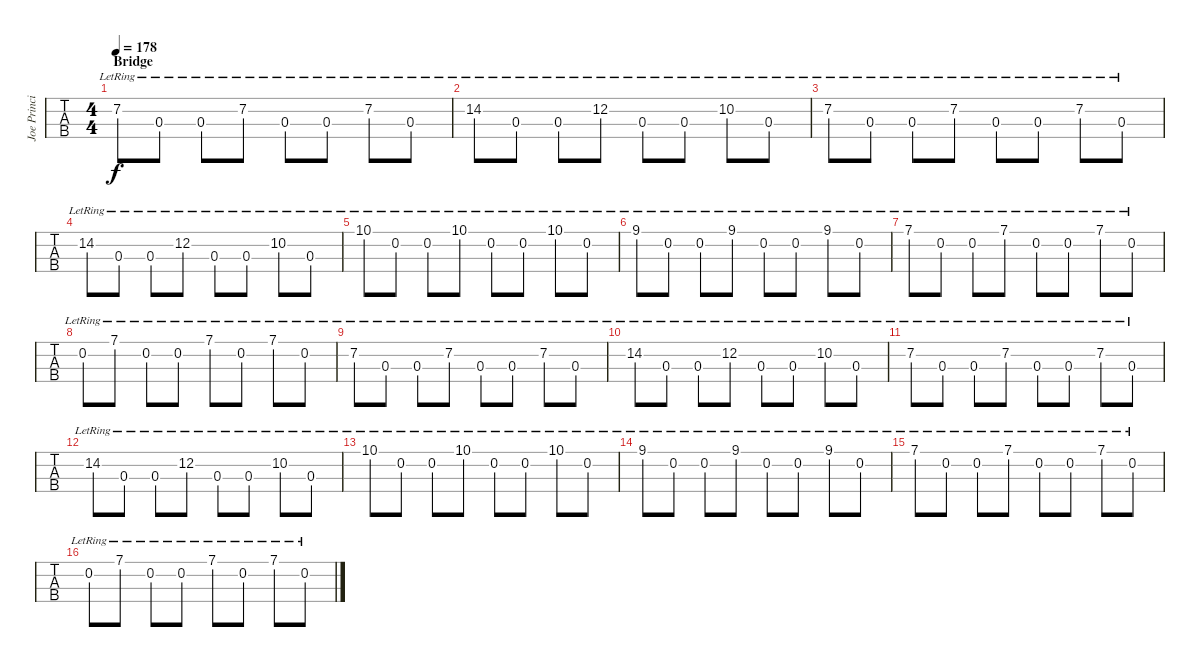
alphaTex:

\track ("Joe Principe - Bass" "Joe Princi") {instrument electricbassfinger}
\staff {tabs}
\tuning (Gb2 Db2 Ab1 Eb1) {hide}
\ts (4 4)
\section ("" "Bridge")
\tempo 178
\clef f4
\ks c
7.2{lr}.8{dy f} 0.3{lr}.8 0.3{lr}.8 7.2{lr}.8 0.3{lr}.8 0.3{lr}.8 7.2{lr}.8 0.3{lr}.8 |
14.2{lr}.8 0.3{lr}.8 0.3{lr}.8 12.2{lr}.8 0.3{lr}.8 0.3{lr}.8 10.2{lr}.8 0.3{lr}.8 |
7.2{lr}.8 0.3{lr}.8 0.3{lr}.8 7.2{lr}.8 0.3{lr}.8 0.3{lr}.8 7.2{lr}.8 0.3{lr}.8 |
14.2{lr}.8 0.3{lr}.8 0.3{lr}.8 12.2{lr}.8 0.3{lr}.8 0.3{lr}.8 10.2{lr}.8 0.3{lr}.8 |
10.1{lr}.8 0.2{lr}.8 0.2{lr}.8 10.1{lr}.8 0.2{lr}.8 0.2{lr}.8 10.1{lr}.8 0.2{lr}.8 |
9.1{lr}.8 0.2{lr}.8 0.2{lr}.8 9.1{lr}.8 0.2{lr}.8 0.2{lr}.8 9.1{lr}.8 0.2{lr}.8 |
7.1{lr}.8 0.2{lr}.8 0.2{lr}.8 7.1{lr}.8 0.2{lr}.8 0.2{lr}.8 7.1{lr}.8 0.2{lr}.8 |
0.2{lr}.8 7.1{lr}.8 0.2{lr}.8 0.2{lr}.8 7.1{lr}.8 0.2{lr}.8 7.1{lr}.8 0.2{lr}.8 |
7.2{lr}.8 0.3{lr}.8 0.3{lr}.8 7.2{lr}.8 0.3{lr}.8 0.3{lr}.8 7.2{lr}.8 0.3{lr}.8 |
14.2{lr}.8 0.3{lr}.8 0.3{lr}.8 12.2{lr}.8 0.3{lr}.8 0.3{lr}.8 10.2{lr}.8 0.3{lr}.8 |
7.2{lr}.8 0.3{lr}.8 0.3{lr}.8 7.2{lr}.8 0.3{lr}.8 0.3{lr}.8 7.2{lr}.8 0.3{lr}.8 |
14.2{lr}.8 0.3{lr}.8 0.3{lr}.8 12.2{lr}.8 0.3{lr}.8 0.3{lr}.8 10.2{lr}.8 0.3{lr}.8 |
10.1{lr}.8 0.2{lr}.8 0.2{lr}.8 10.1{lr}.8 0.2{lr}.8 0.2{lr}.8 10.1{lr}.8 0.2{lr}.8 |
9.1{lr}.8 0.2{lr}.8 0.2{lr}.8 9.1{lr}.8 0.2{lr}.8 0.2{lr}.8 9.1{lr}.8 0.2{lr}.8 |
7.1{lr}.8 0.2{lr}.8 0.2{lr}.8 7.1{lr}.8 0.2{lr}.8 0.2{lr}.8 7.1{lr}.8 0.2{lr}.8 |
0.2{lr}.8 7.1{lr}.8 0.2{lr}.8 0.2{lr}.8 7.1{lr}.8 0.2{lr}.8 7.1{lr}.8 0.2{lr}.8
